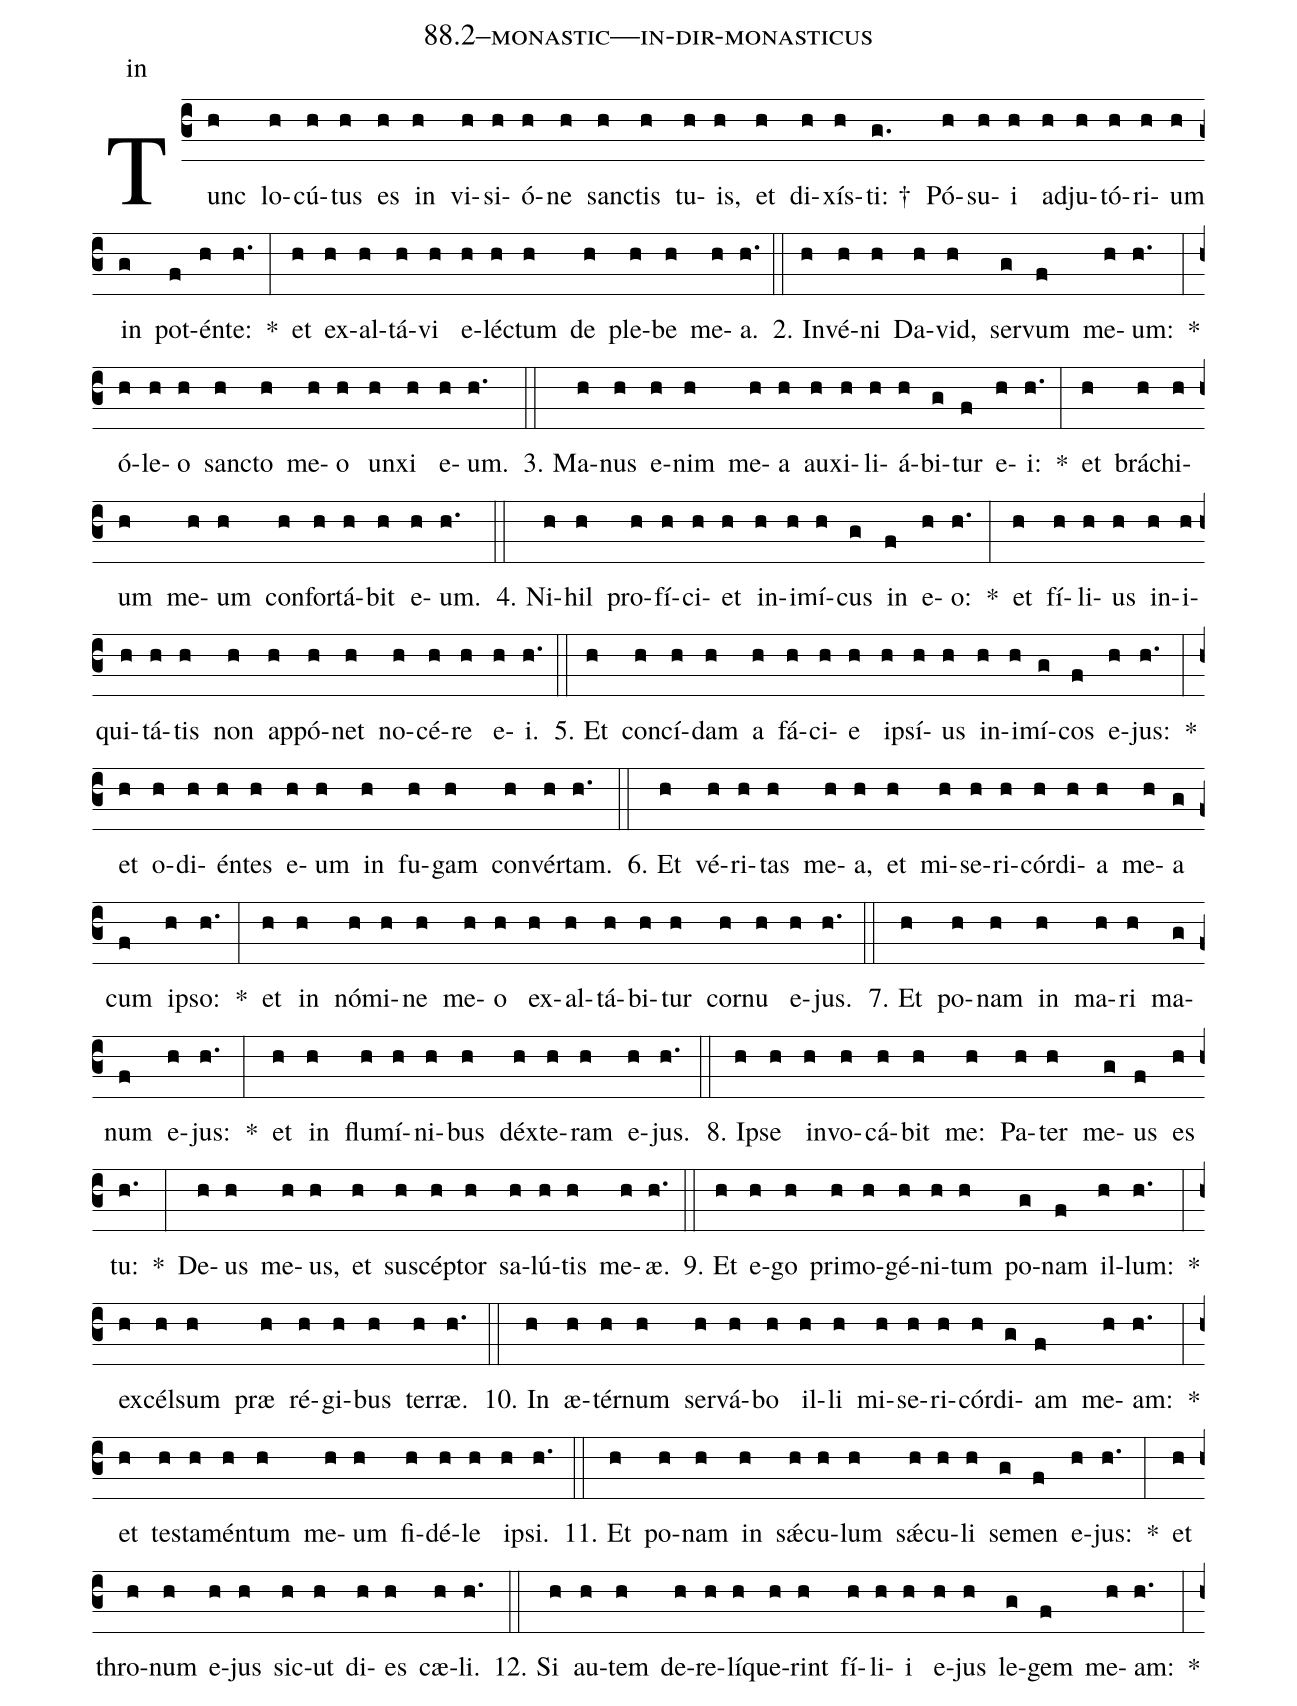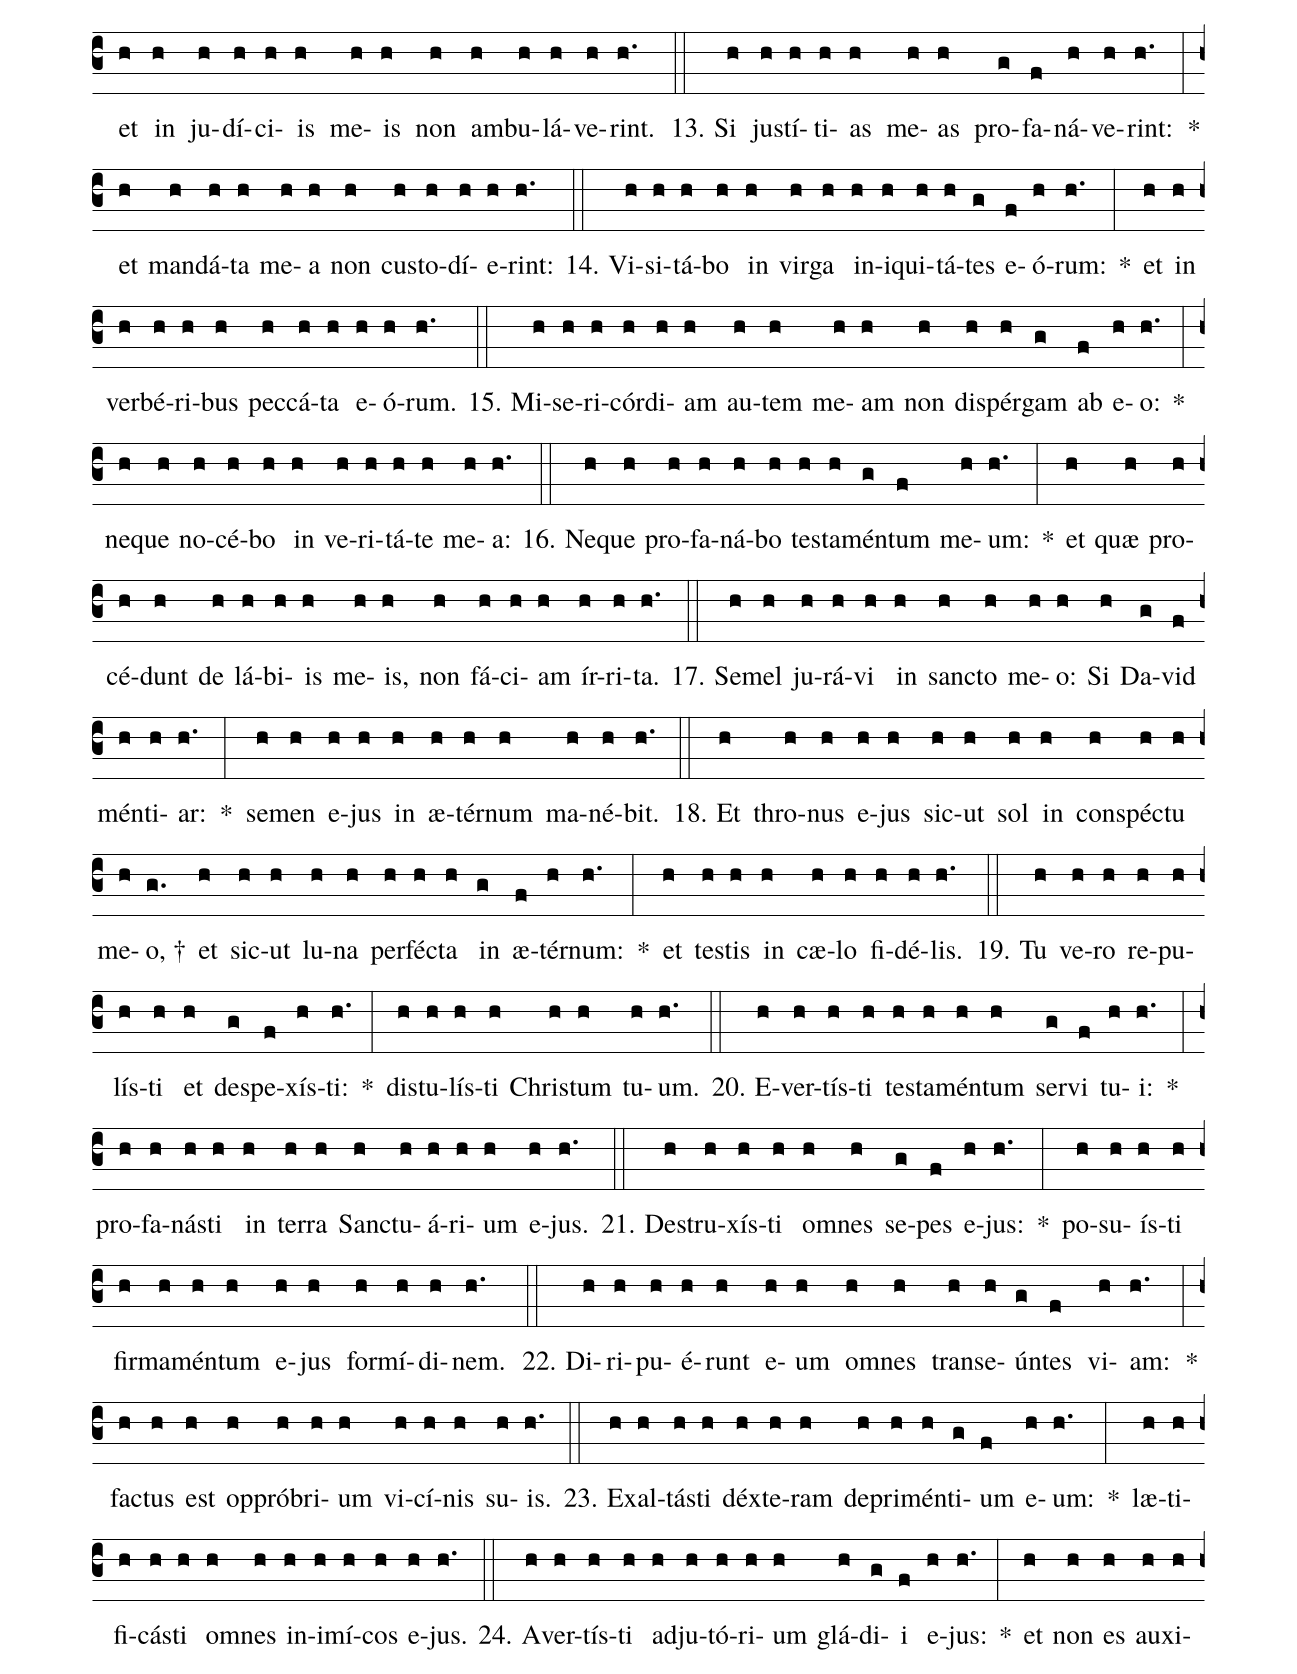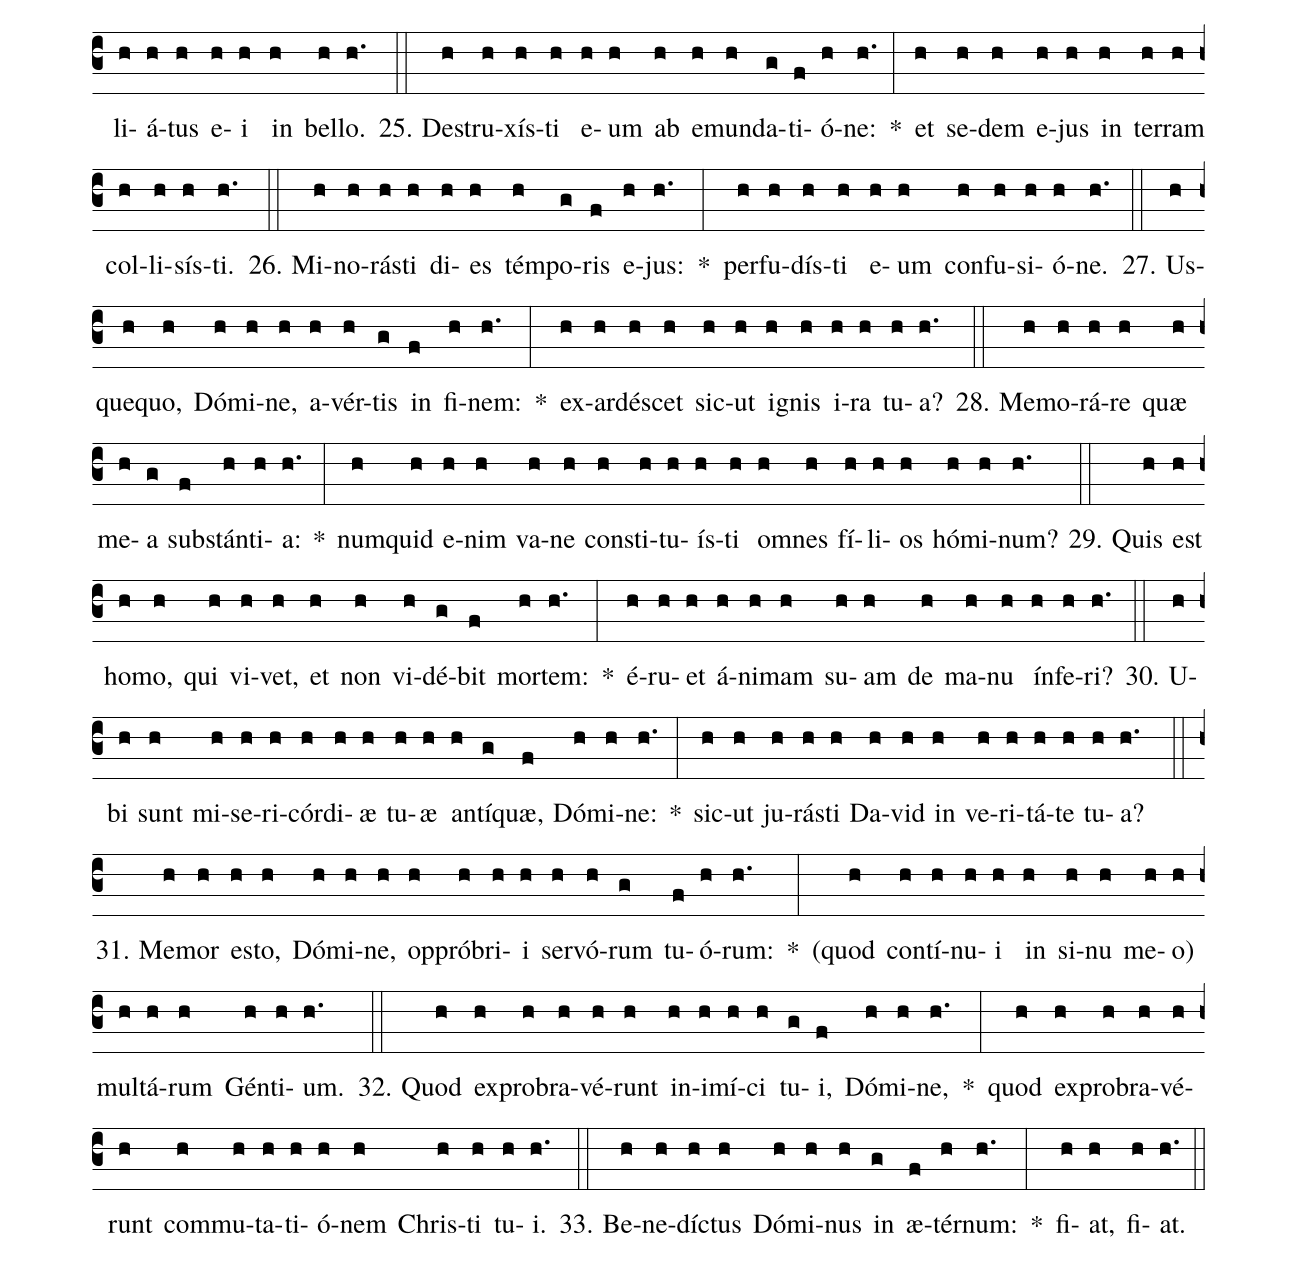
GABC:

name: 88.2--monastic---in-dir-monasticus;
annotation: in;
%%
(c3)Tunc(h) lo(h)cú(h)tus(h) es(h) in(h) vi(h)si(h)ó(h)ne(h) sanc(h)tis(h) tu(h)is,(h) et(h) di(h)xís(h)ti: †(g.) Pó(h)su(h)i(h) ad(h)ju(h)tó(h)ri(h)um(h) in(g) pot(f)én(h)te:(h.) *(:) et(h) ex(h)al(h)tá(h)vi(h) e(h)léc(h)tum(h) de(h) ple(h)be(h) me(h)a.(h.) (::)
2. In(h)vé(h)ni(h) Da(h)vid,(h) ser(g)vum(f) me(h)um:(h.) *(:) ó(h)le(h)o(h) sanc(h)to(h) me(h)o(h) un(h)xi(h) e(h)um.(h.) (::)
3. Ma(h)nus(h) e(h)nim(h) me(h)a(h) au(h)xi(h)li(h)á(h)bi(g)tur(f) e(h)i:(h.) *(:) et(h) brá(h)chi(h)um(h) me(h)um(h) con(h)for(h)tá(h)bit(h) e(h)um.(h.) (::)
4. Ni(h)hil(h) pro(h)fí(h)ci(h)et(h) in(h)i(h)mí(h)cus(g) in(f) e(h)o:(h.) *(:) et(h) fí(h)li(h)us(h) in(h)i(h)qui(h)tá(h)tis(h) non(h) ap(h)pó(h)net(h) no(h)cé(h)re(h) e(h)i.(h.) (::)
5. Et(h) con(h)cí(h)dam(h) a(h) fá(h)ci(h)e(h) ip(h)sí(h)us(h) in(h)i(h)mí(g)cos(f) e(h)jus:(h.) *(:) et(h) o(h)di(h)én(h)tes(h) e(h)um(h) in(h) fu(h)gam(h) con(h)vér(h)tam.(h.) (::)
6. Et(h) vé(h)ri(h)tas(h) me(h)a,(h) et(h) mi(h)se(h)ri(h)cór(h)di(h)a(h) me(h)a(g) cum(f) ip(h)so:(h.) *(:) et(h) in(h) nó(h)mi(h)ne(h) me(h)o(h) ex(h)al(h)tá(h)bi(h)tur(h) cor(h)nu(h) e(h)jus.(h.) (::)
7. Et(h) po(h)nam(h) in(h) ma(h)ri(h) ma(g)num(f) e(h)jus:(h.) *(:) et(h) in(h) flu(h)mí(h)ni(h)bus(h) déx(h)te(h)ram(h) e(h)jus.(h.) (::)
8. Ip(h)se(h) in(h)vo(h)cá(h)bit(h) me:(h) Pa(h)ter(h) me(g)us(f) es(h) tu:(h.) *(:) De(h)us(h) me(h)us,(h) et(h) su(h)scép(h)tor(h) sa(h)lú(h)tis(h) me(h)æ.(h.) (::)
9. Et(h) e(h)go(h) pri(h)mo(h)gé(h)ni(h)tum(h) po(g)nam(f) il(h)lum:(h.) *(:) ex(h)cél(h)sum(h) præ(h) ré(h)gi(h)bus(h) ter(h)ræ.(h.) (::)
10. In(h) æ(h)tér(h)num(h) ser(h)vá(h)bo(h) il(h)li(h) mi(h)se(h)ri(h)cór(h)di(g)am(f) me(h)am:(h.) *(:) et(h) tes(h)ta(h)mén(h)tum(h) me(h)um(h) fi(h)dé(h)le(h) ip(h)si.(h.) (::)
11. Et(h) po(h)nam(h) in(h) sǽ(h)cu(h)lum(h) sǽ(h)cu(h)li(h) se(g)men(f) e(h)jus:(h.) *(:) et(h) thro(h)num(h) e(h)jus(h) sic(h)ut(h) di(h)es(h) cæ(h)li.(h.) (::)
12. Si(h) au(h)tem(h) de(h)re(h)lí(h)que(h)rint(h) fí(h)li(h)i(h) e(h)jus(h) le(g)gem(f) me(h)am:(h.) *(:) et(h) in(h) ju(h)dí(h)ci(h)is(h) me(h)is(h) non(h) am(h)bu(h)lá(h)ve(h)rint.(h.) (::)
13. Si(h) jus(h)tí(h)ti(h)as(h) me(h)as(h) pro(g)fa(f)ná(h)ve(h)rint:(h.) *(:) et(h) man(h)dá(h)ta(h) me(h)a(h) non(h) cus(h)to(h)dí(h)e(h)rint:(h.) (::)
14. Vi(h)si(h)tá(h)bo(h) in(h) vir(h)ga(h) in(h)i(h)qui(h)tá(h)tes(g) e(f)ó(h)rum:(h.) *(:) et(h) in(h) ver(h)bé(h)ri(h)bus(h) pec(h)cá(h)ta(h) e(h)ó(h)rum.(h.) (::)
15. Mi(h)se(h)ri(h)cór(h)di(h)am(h) au(h)tem(h) me(h)am(h) non(h) di(h)spér(h)gam(g) ab(f) e(h)o:(h.) *(:) ne(h)que(h) no(h)cé(h)bo(h) in(h) ve(h)ri(h)tá(h)te(h) me(h)a:(h.) (::)
16. Ne(h)que(h) pro(h)fa(h)ná(h)bo(h) tes(h)ta(h)mén(g)tum(f) me(h)um:(h.) *(:) et(h) quæ(h) pro(h)cé(h)dunt(h) de(h) lá(h)bi(h)is(h) me(h)is,(h) non(h) fá(h)ci(h)am(h) ír(h)ri(h)ta.(h.) (::)
17. Se(h)mel(h) ju(h)rá(h)vi(h) in(h) sanc(h)to(h) me(h)o:(h) Si(h) Da(g)vid(f) mén(h)ti(h)ar:(h.) *(:) se(h)men(h) e(h)jus(h) in(h) æ(h)tér(h)num(h) ma(h)né(h)bit.(h.) (::)
18. Et(h) thro(h)nus(h) e(h)jus(h) sic(h)ut(h) sol(h) in(h) con(h)spéc(h)tu(h) me(h)o, †(g.) et(h) sic(h)ut(h) lu(h)na(h) per(h)féc(h)ta(h) in(g) æ(f)tér(h)num:(h.) *(:) et(h) tes(h)tis(h) in(h) cæ(h)lo(h) fi(h)dé(h)lis.(h.) (::)
19. Tu(h) ve(h)ro(h) re(h)pu(h)lís(h)ti(h) et(h) de(g)spe(f)xís(h)ti:(h.) *(:) dis(h)tu(h)lís(h)ti(h) Chris(h)tum(h) tu(h)um.(h.) (::)
20. E(h)ver(h)tís(h)ti(h) tes(h)ta(h)mén(h)tum(h) ser(g)vi(f) tu(h)i:(h.) *(:) pro(h)fa(h)nás(h)ti(h) in(h) ter(h)ra(h) Sanc(h)tu(h)á(h)ri(h)um(h) e(h)jus.(h.) (::)
21. De(h)stru(h)xís(h)ti(h) om(h)nes(h) se(g)pes(f) e(h)jus:(h.) *(:) po(h)su(h)ís(h)ti(h) fir(h)ma(h)mén(h)tum(h) e(h)jus(h) for(h)mí(h)di(h)nem.(h.) (::)
22. Di(h)ri(h)pu(h)é(h)runt(h) e(h)um(h) om(h)nes(h) trans(h)e(h)ún(g)tes(f) vi(h)am:(h.) *(:) fac(h)tus(h) est(h) op(h)pró(h)bri(h)um(h) vi(h)cí(h)nis(h) su(h)is.(h.) (::)
23. Ex(h)al(h)tás(h)ti(h) déx(h)te(h)ram(h) de(h)pri(h)mén(h)ti(g)um(f) e(h)um:(h.) *(:) læ(h)ti(h)fi(h)cás(h)ti(h) om(h)nes(h) in(h)i(h)mí(h)cos(h) e(h)jus.(h.) (::)
24. A(h)ver(h)tís(h)ti(h) ad(h)ju(h)tó(h)ri(h)um(h) glá(h)di(g)i(f) e(h)jus:(h.) *(:) et(h) non(h) es(h) au(h)xi(h)li(h)á(h)tus(h) e(h)i(h) in(h) bel(h)lo.(h.) (::)
25. De(h)stru(h)xís(h)ti(h) e(h)um(h) ab(h) e(h)mun(h)da(g)ti(f)ó(h)ne:(h.) *(:) et(h) se(h)dem(h) e(h)jus(h) in(h) ter(h)ram(h) col(h)li(h)sís(h)ti.(h.) (::)
26. Mi(h)no(h)rás(h)ti(h) di(h)es(h) tém(h)po(g)ris(f) e(h)jus:(h.) *(:) per(h)fu(h)dís(h)ti(h) e(h)um(h) con(h)fu(h)si(h)ó(h)ne.(h.) (::)
27. Us(h)que(h)quo,(h) Dó(h)mi(h)ne,(h) a(h)vér(h)tis(g) in(f) fi(h)nem:(h.) *(:) ex(h)ar(h)dé(h)scet(h) sic(h)ut(h) i(h)gnis(h) i(h)ra(h) tu(h)a?(h.) (::)
28. Me(h)mo(h)rá(h)re(h) quæ(h) me(h)a(g) sub(f)stán(h)ti(h)a:(h.) *(:) num(h)quid(h) e(h)nim(h) va(h)ne(h) con(h)sti(h)tu(h)ís(h)ti(h) om(h)nes(h) fí(h)li(h)os(h) hó(h)mi(h)num?(h.) (::)
29. Quis(h) est(h) ho(h)mo,(h) qui(h) vi(h)vet,(h) et(h) non(h) vi(h)dé(g)bit(f) mor(h)tem:(h.) *(:) é(h)ru(h)et(h) á(h)ni(h)mam(h) su(h)am(h) de(h) ma(h)nu(h) ín(h)fe(h)ri?(h.) (::)
30. U(h)bi(h) sunt(h) mi(h)se(h)ri(h)cór(h)di(h)æ(h) tu(h)æ(h) an(h)tí(g)quæ,(f) Dó(h)mi(h)ne:(h.) *(:) sic(h)ut(h) ju(h)rás(h)ti(h) Da(h)vid(h) in(h) ve(h)ri(h)tá(h)te(h) tu(h)a?(h.) (::)
31. Me(h)mor(h) es(h)to,(h) Dó(h)mi(h)ne,(h) op(h)pró(h)bri(h)i(h) ser(h)vó(h)rum(g) tu(f)ó(h)rum:(h.) *(:) <v>(</v>quod(h) con(h)tí(h)nu(h)i(h) in(h) si(h)nu(h) me(h)o)(h) mul(h)tá(h)rum(h) Gén(h)ti(h)um.(h.) (::)
32. Quod(h) ex(h)pro(h)bra(h)vé(h)runt(h) in(h)i(h)mí(h)ci(h) tu(g)i,(f) Dó(h)mi(h)ne,(h.) *(:) quod(h) ex(h)pro(h)bra(h)vé(h)runt(h) com(h)mu(h)ta(h)ti(h)ó(h)nem(h) Chris(h)ti(h) tu(h)i.(h.) (::)
33. Be(h)ne(h)díc(h)tus(h) Dó(h)mi(h)nus(h) in(g) æ(f)tér(h)num:(h.) *(:) fi(h)at,(h) fi(h)at.(h.) (::)
